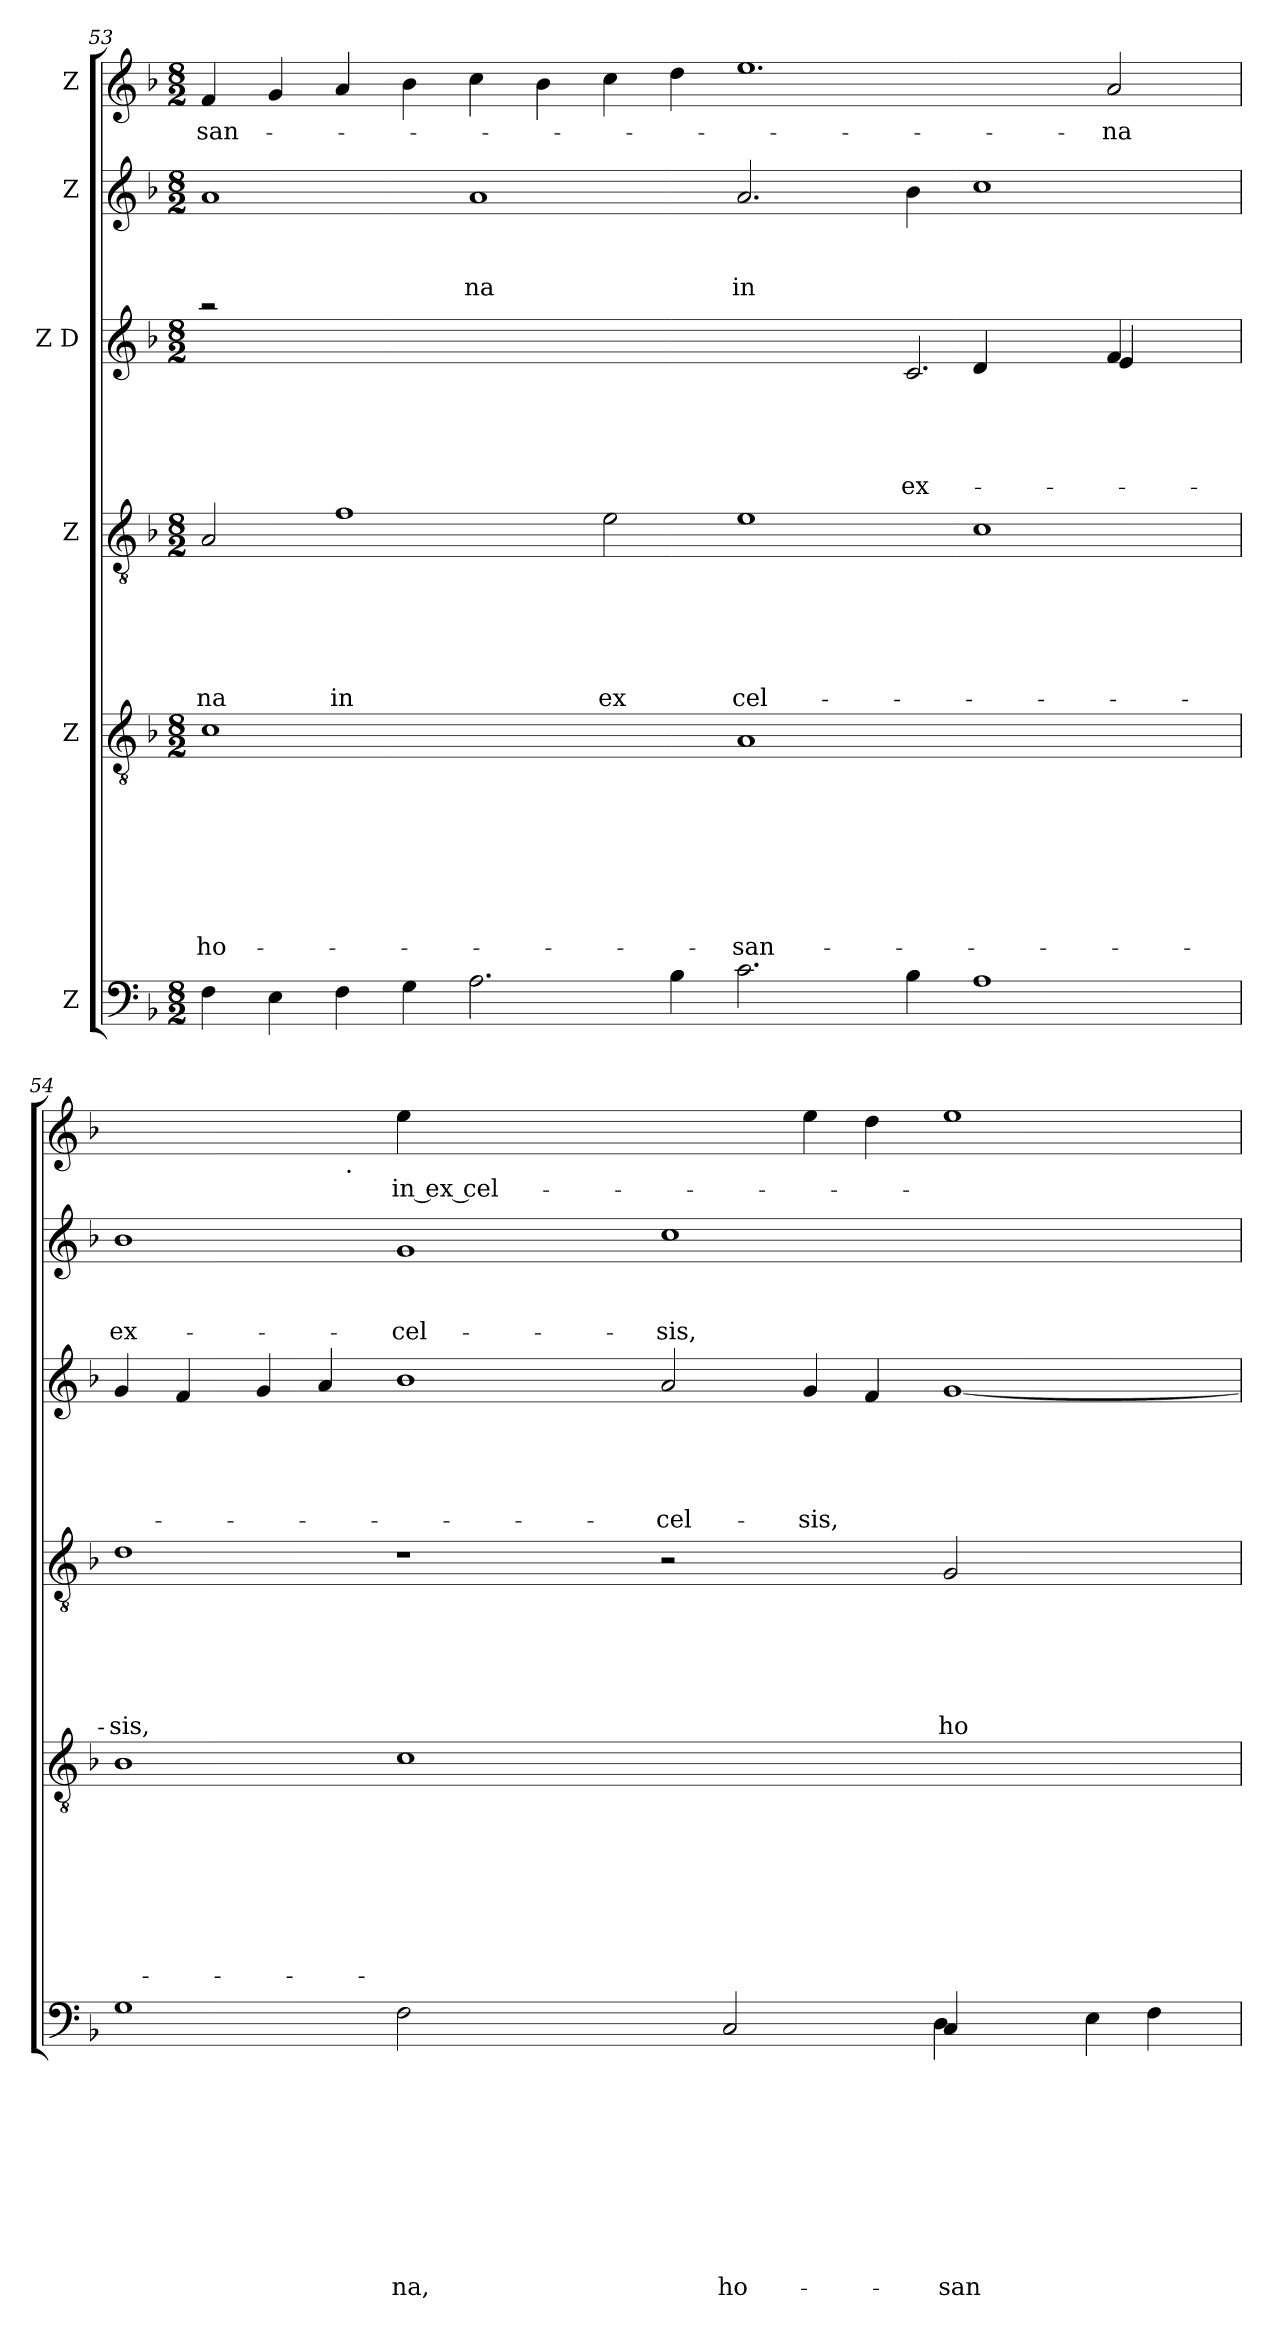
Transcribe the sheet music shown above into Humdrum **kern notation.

**kern	**text	**text	**text	**text	**text	**text	**text	**text	**text	**text	**kern	**text	**text	**text	**text	**text	**text	**text	**text	**kern	**text	**text	**text	**text	**text	**text	**kern	**text	**text	**text	**text	**text	**kern	**text	**text	**text	**kern	**text
*part6	*part6	*part6	*part6	*part6	*part6	*part6	*part6	*part6	*part6	*part6	*part5	*part5	*part5	*part5	*part5	*part5	*part5	*part5	*part5	*part4	*part4	*part4	*part4	*part4	*part4	*part4	*part3	*part3	*part3	*part3	*part3	*part3	*part2	*part2	*part2	*part2	*part1	*part1
*staff6	*staff6	*staff6	*staff6	*staff6	*staff6	*staff6	*staff6	*staff6	*staff6	*staff6	*staff5	*staff5	*staff5	*staff5	*staff5	*staff5	*staff5	*staff5	*staff5	*staff4	*staff4	*staff4	*staff4	*staff4	*staff4	*staff4	*staff3	*staff3	*staff3	*staff3	*staff3	*staff3	*staff2	*staff2	*staff2	*staff2	*staff1	*staff1
*I"Z	*	*	*	*	*	*	*	*	*	*	*I"Z	*	*	*	*	*	*	*	*	*I"Z	*	*	*	*	*	*	*I"Z D	*	*	*	*	*	*I"Z	*	*	*	*I"Z	*
*clefF4	*	*	*	*	*	*	*	*	*	*	*clefGv2	*	*	*	*	*	*	*	*	*clefGv2	*	*	*	*	*	*	*clefG2	*	*	*	*	*	*clefG2	*	*	*	*clefG2	*
*k[b-]	*	*	*	*	*	*	*	*	*	*	*k[b-]	*	*	*	*	*	*	*	*	*k[b-]	*	*	*	*	*	*	*k[b-]	*	*	*	*	*	*k[b-]	*	*	*	*k[b-]	*
*F:	*	*	*	*	*	*	*	*	*	*	*F:	*	*	*	*	*	*	*	*	*F:	*	*	*	*	*	*	*F:	*	*	*	*	*	*F:	*	*	*	*F:	*
*M8/2	*	*	*	*	*	*	*	*	*	*	*M8/2	*	*	*	*	*	*	*	*	*M8/2	*	*	*	*	*	*	*M8/2	*	*	*	*	*	*M8/2	*	*	*	*M8/2	*
=53	=53	=53	=53	=53	=53	=53	=53	=53	=53	=53	=53	=53	=53	=53	=53	=53	=53	=53	=53	=53	=53	=53	=53	=53	=53	=53	=53	=53	=53	=53	=53	=53	=53	=53	=53	=53	=53	=53
!	!	!	!	!	!	!	!	!	!	!	!	!	!	!	!	!	!	!	!LO:LY:b:rj	!	!	!	!	!	!	!LO:LY:b	!	!	!	!	!	!	!	!	!	!	!	!LO:LY:b
*	*	*	*	*	*	*	*	*	*	*	*	*	*	*	*	*	*	*	*	*	*	*	*	*	*	*	*^	*	*	*	*	*	*	*	*	*	*	*
4F\	.	.	.	.	.	.	.	.	.	.	1c	.	.	.	.	.	.	.	ho-	2A/	.	.	.	.	.	-na	2raa	0.ryy	.	.	.	.	.	1a	.	.	.	4f/	-san-
4E\	.	.	.	.	.	.	.	.	.	.	.	.	.	.	.	.	.	.	.	.	.	.	.	.	.	.	.	.	.	.	.	.	.	.	.	.	.	4g/	.
!	!	!	!	!	!	!	!	!	!	!	!	!	!	!	!	!	!	!	!	!	!	!	!	!	!	!LO:LY:b	!	!	!	!	!	!	!	!	!	!	!	!	!
4F\	.	.	.	.	.	.	.	.	.	.	.	.	.	.	.	.	.	.	.	1f	.	.	.	.	.	in	0ryy	.	.	.	.	.	.	.	.	.	.	4a/	.
4G\	.	.	.	.	.	.	.	.	.	.	.	.	.	.	.	.	.	.	.	.	.	.	.	.	.	.	.	.	.	.	.	.	.	.	.	.	.	4b-\	.
!	!	!	!	!	!	!	!	!	!	!	!	!	!	!	!	!	!	!	!	!	!	!	!	!	!	!	!	!	!	!	!	!	!	!	!	!	!LO:LY:b	!	!
2.A\	.	.	.	.	.	.	.	.	.	.	1ryy	.	.	.	.	.	.	.	.	.	.	.	.	.	.	.	.	.	.	.	.	.	.	1a	.	.	-na	4cc\	.
.	.	.	.	.	.	.	.	.	.	.	.	.	.	.	.	.	.	.	.	.	.	.	.	.	.	.	.	.	.	.	.	.	.	.	.	.	.	4b-\	.
!	!	!	!	!	!	!	!	!	!	!	!	!	!	!	!	!	!	!	!	!	!	!	!	!	!	!LO:LY:b	!	!	!	!	!	!	!	!	!	!	!	!	!
.	.	.	.	.	.	.	.	.	.	.	.	.	.	.	.	.	.	.	.	2e\	.	.	.	.	.	ex	.	.	.	.	.	.	.	.	.	.	.	4cc\	.
4B-\	.	.	.	.	.	.	.	.	.	.	.	.	.	.	.	.	.	.	.	.	.	.	.	.	.	.	.	.	.	.	.	.	.	.	.	.	.	4dd\	.
!	!	!	!	!	!	!	!	!	!	!	!	!	!	!	!	!	!	!	!LO:LY:b	!	!	!	!	!	!	!LO:LY:b	!	!	!	!	!	!	!	!	!	!	!LO:LY:b	!	!
2.c\	.	.	.	.	.	.	.	.	.	.	1A	.	.	.	.	.	.	.	-san-	1e	.	.	.	.	.	cel-	.	.	.	.	.	.	.	2.a/	.	.	in	1.ee	.
.	.	.	.	.	.	.	.	.	.	.	.	.	.	.	.	.	.	.	.	.	.	.	.	.	.	.	4ryy	.	.	.	.	.	.	.	.	.	.	.	.
!	!	!	!	!	!	!	!	!	!	!	!	!	!	!	!	!	!	!	!	!	!	!	!	!	!	!	!	!	!	!	!	!	!LO:LY:b	!	!	!	!	!	!
4B-\	.	.	.	.	.	.	.	.	.	.	.	.	.	.	.	.	.	.	.	.	.	.	.	.	.	.	2.c/	.	.	.	.	.	ex-	4b-\	.	.	.	.	.
1A	.	.	.	.	.	.	.	.	.	.	1ryy	.	.	.	.	.	.	.	.	1c	.	.	.	.	.	.	.	4d/	.	.	.	.	.	1cc	.	.	.	.	.
.	.	.	.	.	.	.	.	.	.	.	.	.	.	.	.	.	.	.	.	.	.	.	.	.	.	.	.	4ryy	.	.	.	.	.	.	.	.	.	.	.
!	!	!	!	!	!	!	!	!	!	!	!	!	!	!	!	!	!	!	!	!	!	!	!	!	!	!	!	!	!	!	!	!	!	!	!	!	!	!	!LO:LY:b
.	.	.	.	.	.	.	.	.	.	.	.	.	.	.	.	.	.	.	.	.	.	.	.	.	.	.	4f/	4e/	.	.	.	.	.	.	.	.	.	2a/	-na
.	.	.	.	.	.	.	.	.	.	.	.	.	.	.	.	.	.	.	.	.	.	.	.	.	.	.	4ryy	4ryy	.	.	.	.	.	.	.	.	.	.	.
!!LO:LB:g=z
=54	=54	=54	=54	=54	=54	=54	=54	=54	=54	=54	=54	=54	=54	=54	=54	=54	=54	=54	=54	=54	=54	=54	=54	=54	=54	=54	=54	=54	=54	=54	=54	=54	=54	=54	=54	=54	=54	=54	=54
*^	*	*	*	*	*	*	*	*	*	*	*	*	*	*	*	*	*	*	*	*	*	*	*	*	*	*	*	*	*	*	*	*	*	*	*	*	*	*	*
*	*^	*	*	*	*	*	*	*	*	*	*	*	*	*	*	*	*	*	*	*	*	*	*	*	*	*	*	*	*	*	*	*	*	*	*	*	*	*	*	*
!	!	!	!	!	!	!	!	!	!	!	!	!	!	!	!	!	!	!	!	!	!	!	!	!	!	!	!	!LO:LY:b	!	!	!	!	!	!	!	!	!	!	!LO:LY:b	!	!
*	*	*	*	*	*	*	*	*	*	*	*	*	*	*	*	*	*	*	*	*	*	*	*	*	*	*	*	*	*v	*v	*	*	*	*	*	*	*	*	*	*^	*
4.ryy	1G	0.ryy	.	.	.	.	.	.	.	.	.	.	1B-	.	.	.	.	.	.	.	.	1d	.	.	.	.	.	-sis,	4g/	.	.	.	.	.	1b-	.	.	ex-	1ryy	2ryy	.
.	.	.	.	.	.	.	.	.	.	.	.	.	.	.	.	.	.	.	.	.	.	.	.	.	.	.	.	.	4f/	.	.	.	.	.	.	.	.	.	.	.	.
1ryy	.	.	.	.	.	.	.	.	.	.	.	.	.	.	.	.	.	.	.	.	.	.	.	.	.	.	.	.	.	.	.	.	.	.	.	.	.	.	.	.	.
.	.	.	.	.	.	.	.	.	.	.	.	.	.	.	.	.	.	.	.	.	.	.	.	.	.	.	.	.	4g/	.	.	.	.	.	.	.	.	.	.	4ryy	.
.	.	.	.	.	.	.	.	.	.	.	.	.	.	.	.	.	.	.	.	.	.	.	.	.	.	.	.	.	4a/	.	.	.	.	.	.	.	.	.	.	16ryy	.
!	!	!	!	!	!	!	!	!	!	!	!	!	!	!	!	!	!	!	!	!	!	!	!	!	!	!	!	!	!	!	!	!	!	!	!	!	!	!	!	!LO:TX:b:t=.	!
.	.	.	.	.	.	.	.	.	.	.	.	.	.	.	.	.	.	.	.	.	.	.	.	.	.	.	.	.	.	.	.	.	.	.	.	.	.	.	.	1ryy	.
!	!	!	!	!	!	!	!	!	!	!	!	!LO:LY:b	!	!	!	!	!	!	!	!	!	!	!	!	!	!	!	!	!	!	!	!	!	!	!	!	!	!LO:LY:b	!	!	!LO:LY:b:rj
.	2F\	.	.	.	.	.	.	.	.	.	.	-na,	1c	.	.	.	.	.	.	.	.	1r	.	.	.	.	.	.	1b-	.	.	.	.	.	1g	.	.	-cel-	4ee\	.	in ex cel-
.	.	.	.	.	.	.	.	.	.	.	.	.	.	.	.	.	.	.	.	.	.	.	.	.	.	.	.	.	.	.	.	.	.	.	.	.	.	.	1ryy	.	.
1ryy	.	.	.	.	.	.	.	.	.	.	.	.	.	.	.	.	.	.	.	.	.	.	.	.	.	.	.	.	.	.	.	.	.	.	.	.	.	.	.	.	.
.	2.ryy	.	.	.	.	.	.	.	.	.	.	.	.	.	.	.	.	.	.	.	.	.	.	.	.	.	.	.	.	.	.	.	.	.	.	.	.	.	.	.	.
.	.	.	.	.	.	.	.	.	.	.	.	.	.	.	.	.	.	.	.	.	.	.	.	.	.	.	.	.	.	.	.	.	.	.	.	.	.	.	.	1ryy	.
!	!	!	!	!	!	!	!	!	!	!	!	!	!	!	!	!	!	!	!	!	!	!	!	!	!	!	!	!	!	!	!	!	!	!LO:LY:b	!	!	!	!LO:LY:b	!	!	!
.	.	.	.	.	.	.	.	.	.	.	.	.	0ryy	.	.	.	.	.	.	.	.	2r	.	.	.	.	.	.	2a/	.	.	.	.	-cel-	1cc	.	.	-sis,	.	.	.
!	!	!	!	!	!	!	!	!	!	!	!	!LO:LY:b	!	!	!	!	!	!	!	!	!	!	!	!	!	!	!	!	!	!	!	!	!	!	!	!	!	!	!	!	!
.	2C/	.	.	.	.	.	.	.	.	.	.	ho-	.	.	.	.	.	.	.	.	.	.	.	.	.	.	.	.	.	.	.	.	.	.	.	.	.	.	4ryy	.	.
1ryy	.	.	.	.	.	.	.	.	.	.	.	.	.	.	.	.	.	.	.	.	.	.	.	.	.	.	.	.	.	.	.	.	.	.	.	.	.	.	.	.	.
!	!	!	!	!	!	!	!	!	!	!	!	!	!	!	!	!	!	!	!	!	!	!	!	!	!	!	!	!	!	!	!	!	!	!LO:LY:b	!	!	!	!	!	!	!
.	.	.	.	.	.	.	.	.	.	.	.	.	.	.	.	.	.	.	.	.	.	2ryy	.	.	.	.	.	.	4g/	.	.	.	.	-sis,	.	.	.	.	4ee\	.	.
.	4ryy	.	.	.	.	.	.	.	.	.	.	.	.	.	.	.	.	.	.	.	.	.	.	.	.	.	.	.	4f/	.	.	.	.	.	.	.	.	.	4dd\	.	.
.	.	.	.	.	.	.	.	.	.	.	.	.	.	.	.	.	.	.	.	.	.	.	.	.	.	.	.	.	.	.	.	.	.	.	.	.	.	.	.	1ryy	.
!	!	!	!	!	!	!	!	!	!	!	!	!LO:LY:b	!	!	!	!	!	!	!	!	!	!	!	!	!	!	!	!LO:LY:b	!	!	!	!	!	!	!	!	!	!	!	!	!
.	4C/	4D\	.	.	.	.	.	.	.	.	.	-san-	.	.	.	.	.	.	.	.	.	2G/	.	.	.	.	.	ho-	[<1g	.	.	.	.	.	1ryy	.	.	.	1ee	.	.
.	2.ryy	4ryy	.	.	.	.	.	.	.	.	.	.	.	.	.	.	.	.	.	.	.	.	.	.	.	.	.	.	.	.	.	.	.	.	.	.	.	.	.	.	.
2ryy	.	.	.	.	.	.	.	.	.	.	.	.	.	.	.	.	.	.	.	.	.	.	.	.	.	.	.	.	.	.	.	.	.	.	.	.	.	.	.	.	.
.	.	4E\	.	.	.	.	.	.	.	.	.	.	.	.	.	.	.	.	.	.	.	2ryy	.	.	.	.	.	.	.	.	.	.	.	.	.	.	.	.	.	.	.
.	.	4F\	.	.	.	.	.	.	.	.	.	.	.	.	.	.	.	.	.	.	.	.	.	.	.	.	.	.	.	.	.	.	.	.	.	.	.	.	.	.	.
.	.	.	.	.	.	.	.	.	.	.	.	.	.	.	.	.	.	.	.	.	.	.	.	.	.	.	.	.	.	.	.	.	.	.	.	.	.	.	.	8.ryy	.
8ryy	.	.	.	.	.	.	.	.	.	.	.	.	.	.	.	.	.	.	.	.	.	.	.	.	.	.	.	.	.	.	.	.	.	.	.	.	.	.	.	.	.
*v	*v	*v	*	*	*	*	*	*	*	*	*	*	*	*	*	*	*	*	*	*	*	*	*	*	*	*	*	*	*	*	*	*	*	*	*	*	*	*	*v	*v	*
=	=	=	=	=	=	=	=	=	=	=	=	=	=	=	=	=	=	=	=	=	=	=	=	=	=	=	=	=	=	=	=	=	=	=	=	=	=	=
*-	*-	*-	*-	*-	*-	*-	*-	*-	*-	*-	*-	*-	*-	*-	*-	*-	*-	*-	*-	*-	*-	*-	*-	*-	*-	*-	*-	*-	*-	*-	*-	*-	*-	*-	*-	*-	*-	*-
